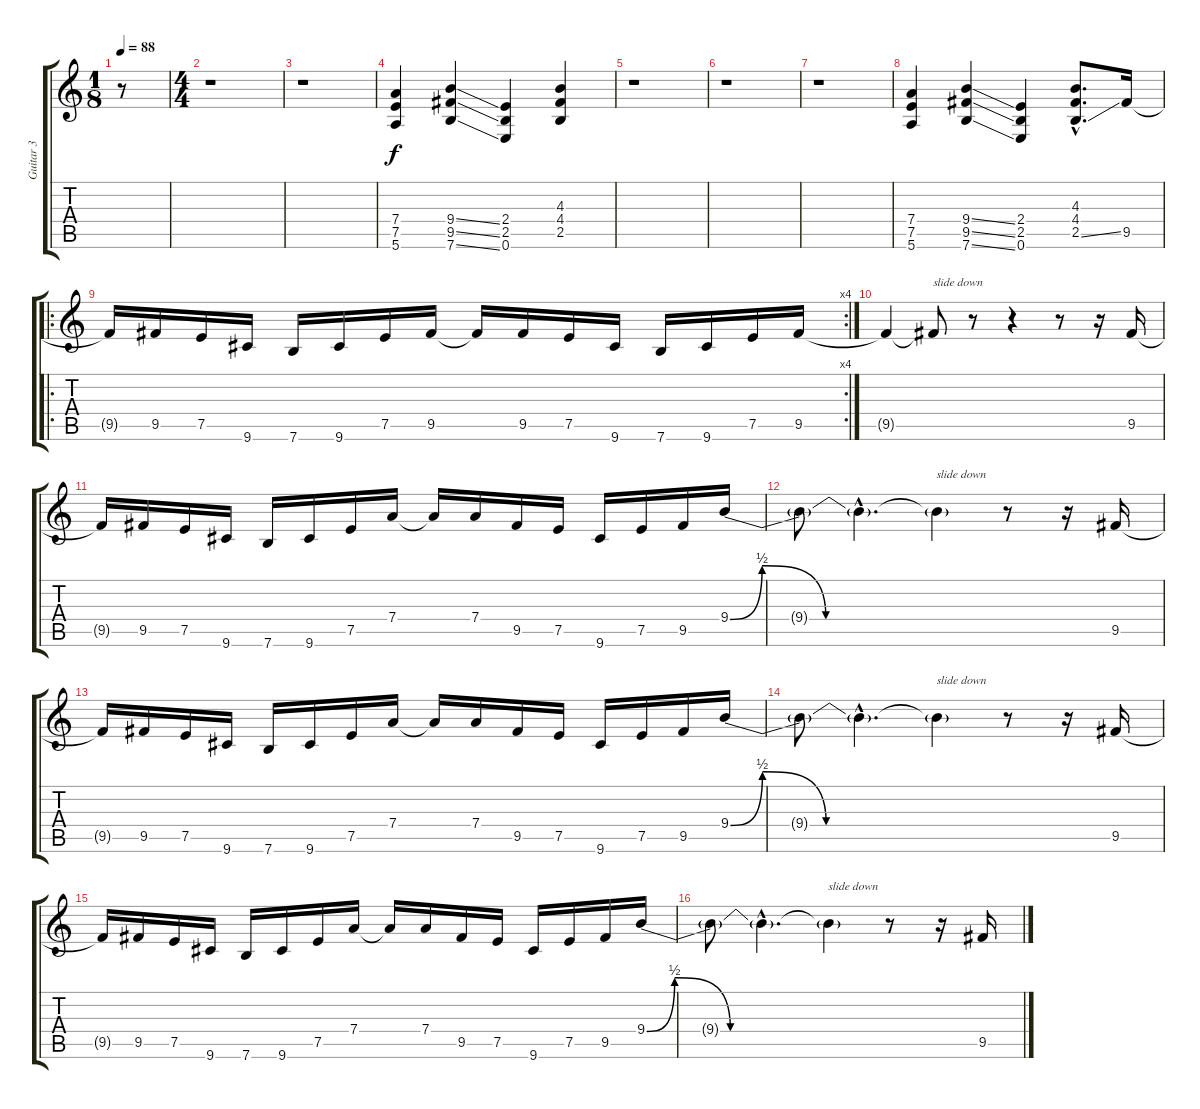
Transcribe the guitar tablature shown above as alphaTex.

\track ("Guitar 3" "Guitar 3") {instrument overdrivenguitar}
\staff {score tabs}
\tuning (E4 B3 G3 D3 A2 E2) {hide}
\ts (1 8)
\tempo 88
\clef g2
\ks c
r.8{dy f instrument overdrivenguitar} |
\ts (4 4)
r.1 |
r.1 |
(7.4 7.5 5.6).4 (9.4{ss} 9.5{ss} 7.6{ss}).4 (2.4 2.5 0.6).4 (4.3 4.4 2.5).4 |
r.1 |
r.1 |
r.1 |
(7.4 7.5 5.6).4 (9.4{ss} 9.5{ss} 7.6{ss}).4 (2.4 2.5 0.6).4 (4.3{hac} 4.4{hac} 2.5{ss hac}).8{d} 9.5.16 |
\ro
\rc 4
9.5{t}.16 9.5.16 7.5.16 9.6.16 7.6.16 9.6.16 7.5.16 9.5.16 9.5{t}.16 9.5.16 7.5.16 9.6.16 7.6.16 9.6.16 7.5.16 9.5.16 |
9.5{t}.4 9.5{t}.8{txt "slide down"} r.8 r.4 r.8 r.16 9.5.16 |
9.5{t}.16 9.5.16 7.5.16 9.6.16 7.6.16 9.6.16 7.5.16 7.4.16 7.4{t}.16 7.4.16 9.5.16 7.5.16 9.6.16 7.5.16 9.5.16 9.4{be (custom 0 0 7 2 21 0 30 0 45 0 60 0)}.16 |
9.4{t}.8 9.4{hac t}.4{d} 9.4{t}.4{txt "slide down"} r.8 r.16 9.5.16 |
9.5{t}.16 9.5.16 7.5.16 9.6.16 7.6.16 9.6.16 7.5.16 7.4.16 7.4{t}.16 7.4.16 9.5.16 7.5.16 9.6.16 7.5.16 9.5.16 9.4{be (custom 0 0 7 2 21 0 30 0 45 0 60 0)}.16 |
9.4{t}.8 9.4{hac t}.4{d} 9.4{t}.4{txt "slide down"} r.8 r.16 9.5.16 |
9.5{t}.16 9.5.16 7.5.16 9.6.16 7.6.16 9.6.16 7.5.16 7.4.16 7.4{t}.16 7.4.16 9.5.16 7.5.16 9.6.16 7.5.16 9.5.16 9.4{be (custom 0 0 7 2 21 0 30 0 45 0 60 0)}.16 |
9.4{t}.8 9.4{hac t}.4{d} 9.4{t}.4{txt "slide down"} r.8 r.16 9.5.16
